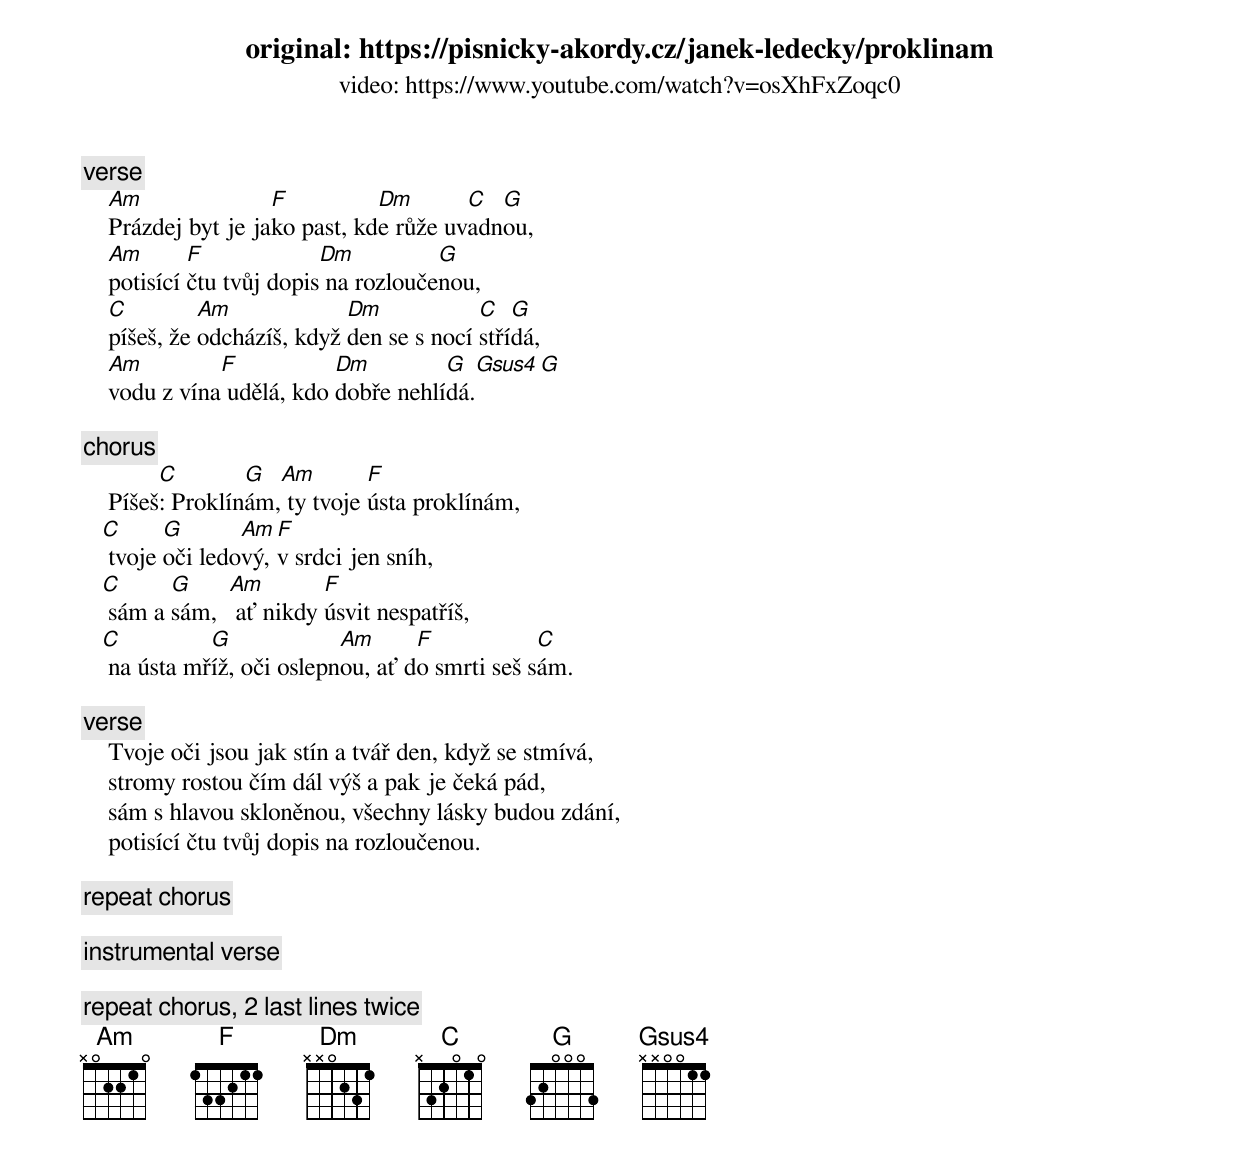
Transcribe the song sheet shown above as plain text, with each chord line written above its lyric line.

original: https://pisnicky-akordy.cz/janek-ledecky/proklinam
video: https://www.youtube.com/watch?v=osXhFxZoqc0

[verse]
    Am               F          Dm       C  G
    Prázdej byt je jako past, kde růže uvadnou,
    Am       F             Dm          G
    potisící čtu tvůj dopis na rozloučenou,
    C         Am             Dm            C   G
    píšeš, že odcházíš, když den se s nocí střídá,
    Am         F           Dm         G   Gsus4 G
    vodu z vína udělá, kdo dobře nehlídá.

[chorus]
         C        G  Am        F
    Píšeš: Proklínám, ty tvoje ústa proklínám,
   C      G       Am  F
    tvoje oči ledový, v srdci jen sníh,
   C      G     Am        F
    sám a sám,   ať nikdy úsvit nespatříš,
   C          G             Am      F            C
    na ústa mříž, oči oslepnou, ať do smrti seš sám.

[verse]
    Tvoje oči jsou jak stín a tvář den, když se stmívá,
    stromy rostou čím dál výš a pak je čeká pád,
    sám s hlavou skloněnou, všechny lásky budou zdání,
    potisící čtu tvůj dopis na rozloučenou.

[repeat chorus]

[instrumental verse]

[repeat chorus, 2 last lines twice]
